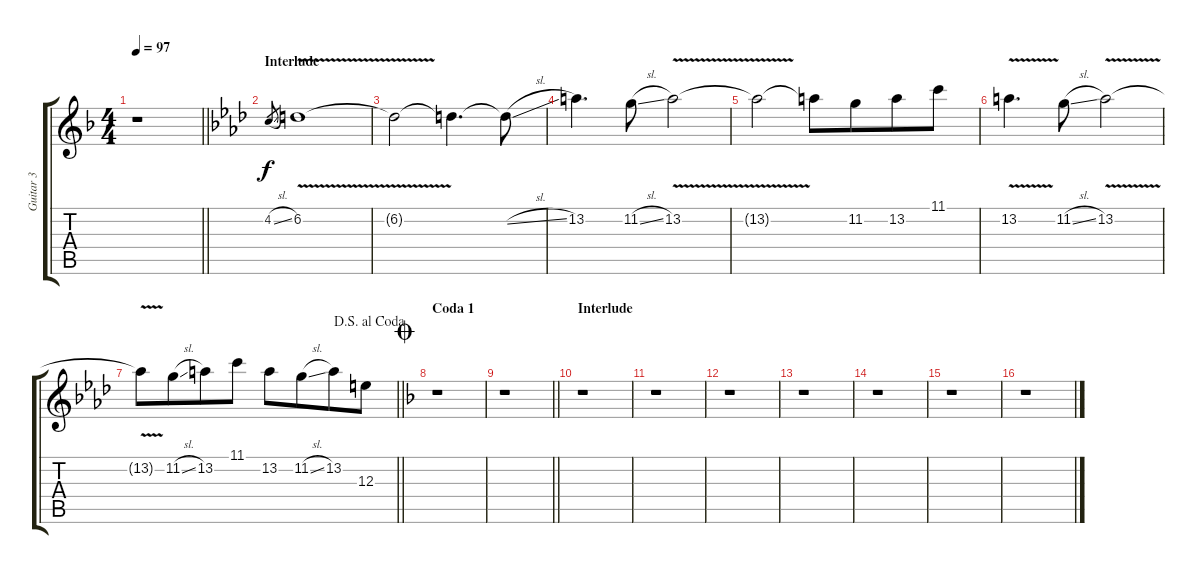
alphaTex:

\track ("Guitar 3" "Guitar 3") {instrument distortionguitar}
\staff {score tabs}
\tuning (Db4 Ab3 E3 B2 Gb2 B1) {hide}
\ts (4 4)
\tempo 97
\clef g2
\barLineRight lightlight
\ks dminor
r.1{dy f} |
\section ("" "Interlude")
\ks fminor
4.2{sl}.8{gr} 6.2{v}.1 |
6.2{t}.2 6.2{t}.4{d} 6.2{sl t}.8 |
13.2.4{d} 11.2{sl}.8 13.2{v}.2 |
13.2{t}.2 13.2{t}.8 11.2.8{beam merge} 13.2.8 11.1.8 |
13.2{v}.4{d} 11.2{sl}.8 13.2{v}.2 |
\jump dalsegnoalcoda
\barLineRight lightlight
13.2{t}.8 11.2{sl}.8{beam merge} 13.2.8 11.1.8 13.2.8 11.2{sl}.8{beam merge} 13.2.8 12.3.8 |
\section ("" "Coda 1")
\jump coda
\ks dminor
r.1 |
\barLineRight lightlight
r.1 |
\section ("" "Interlude")
r.1 |
r.1 |
r.1 |
r.1 |
r.1 |
r.1 |
r.1
